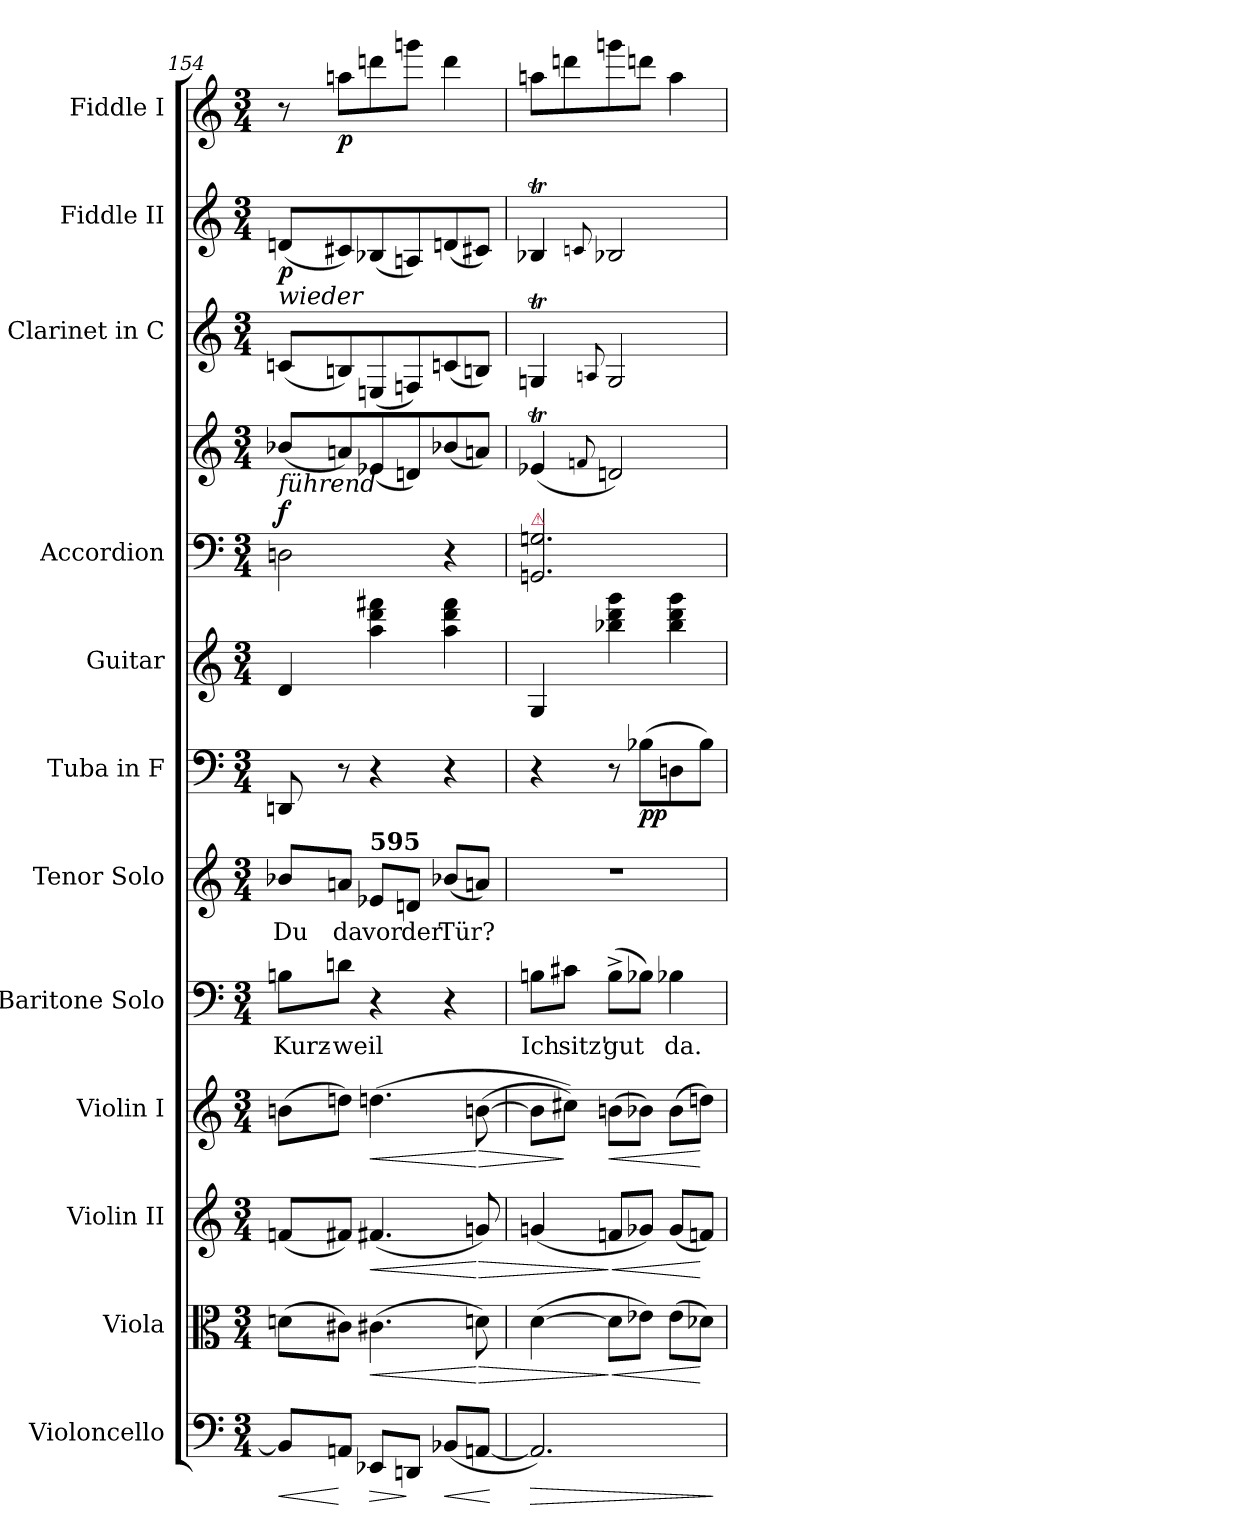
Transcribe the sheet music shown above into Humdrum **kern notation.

**kern	**dynam	**kern	**dynam	**kern	**dynam	**kern	**dynam	**kern	**text	**kern	**text	**kern	**dynam	**kern	**kern	**kern	**dynam	**kern	**kern	**dynam	**kern	**dynam
*part12	*part12	*part11	*part11	*part10	*part10	*part9	*part9	*part8	*part8	*part7	*part7	*part6	*part6	*part5	*part4	*part4	*part4	*part3	*part2	*part2	*part1	*part1
*staff13	*staff13	*staff12	*staff12	*staff11	*staff11	*staff10	*staff10	*staff9	*staff9	*staff8	*staff8	*staff7	*staff7	*staff6	*staff5	*staff4	*staff4/5	*staff3	*staff2	*staff2	*staff1	*staff1
*I"Violoncello	*	*I"Viola	*	*I"Violin II	*	*I"Violin I	*	*I"Baritone Solo	*	*I"Tenor Solo	*	*I"Tuba in F	*	*I"Guitar	*I"Accordion	*	*	*I"Clarinet in C	*I"Fiddle II	*	*I"Fiddle I	*
*I'Vc.	*	*I'Vla.	*	*I'Vln. II	*	*I'Vln. I	*	*I'B. Solo	*	*I'Tr. Solo	*	*I'Tba.	*	*	*	*	*	*I'Cl.	*I'Fid. II	*	*I'Fid. I	*
*clefF4	*	*clefC3	*	*clefG2	*	*clefG2	*	*clefF4	*	*clefG2	*	*clefF4	*	*clefG2	*clefF4	*clefG2	*	*clefG2	*clefG2	*	*clefG2	*
*k[]	*	*k[]	*	*k[]	*	*k[]	*	*k[]	*	*k[]	*	*k[]	*	*k[]	*k[]	*k[]	*	*k[]	*k[]	*	*k[]	*
*M3/4	*	*M3/4	*	*M3/4	*	*M3/4	*	*M3/4	*	*M3/4	*	*M3/4	*	*M3/4	*M3/4	*M3/4	*	*M3/4	*M3/4	*	*M3/4	*
=154	=154	=154	=154	=154	=154	=154	=154	=154	=154	=154	=154	=154	=154	=154	=154	=154	=154	=154	=154	=154	=154	=154
!	!	!	!	!	!	!	!	!	!	!	!	!	!	!	!	!	!	!	!LO:TX:b:i:t=wieder	!	!	!
!	!	!	!	!	!	!	!	!	!	!	!	!	!	!	!	!LO:TX:b:i:t=führend	!	!	!	!	!	!
!	!LO:HP:b	!	!	!	!	!	!	!	!	!	!	!	!	!	!	!	!	!	!	!	!	!
8BB-L]	<	(8dnL	.	(8fnL	.	(8bnL	.	8BnL	Kurz-	8b-XL	Du	8DDn	.	4d	2Dn	(8b-XL	f	(8cnL	(8dnL	p	8r	.
8AAnJ	[	8c#XJ)	.	8f#XJ)	.	8ddnJ)	.	8dnJ	weil	8anJ	da	8r	.	.	.	8an)	.	8Bn)	8c#X)	.	8aanL	p
!	!	!	!	!	!	!	!	!	!	!LO:TX:a:B:t=595	!	!	!	!	!	!	!	!	!	!	!	!
!	!LO:HP:b	!	!LO:HP:b	!	!LO:HP:b	!	!LO:HP:b	!	!	!	!	!	!	!	!	!	!	!	!	!	!	!
8EE-XL	>	(4.c#X	<	(4.f#X	<	(4.ddn	<	4r	.	8e-XL	vor	4r	.	4aa 4ddd 4fff#X	.	(8e-X	.	(8En	(8B-X	.	8dddn	.
8DDnJ	]	.	.	.	.	.	.	.	.	8dnJ	der	.	.	.	.	8dn)	.	8Fn)	8An)	.	8gggnJ	.
!	!LO:HP:b	!	!	!	!	!	!	!	!	!	!	!	!	!	!	!	!	!	!	!	!	!
(8BB-XL	<	.	.	.	.	.	.	4r	.	(8b-XL	Tür?	4r	.	4aa 4ddd 4fff#	4r	(8b-X	.	(8cn	(8dn	.	4ddd	.
!	!	!	!LO:HP:n=1:b	!	!LO:HP:n=1:b	!	!LO:HP:n=1:b	!	!	!	!	!	!	!	!	!	!	!	!	!	!	!
[8AAnJ	.	8dn)	[ >	8gn)	[ >	([8bn	[ >	.	.	8anJ)	.	.	.	.	.	8anJ)	.	8BnJ)	8c#XJ)	.	.	.
.	[	.	.	.	.	.	.	.	.	.	.	.	.	.	.	.	.	.	.	.	.	.
=155	=155	=155	=155	=155	=155	=155	=155	=155	=155	=155	=155	=155	=155	=155	=155	=155	=155	=155	=155	=155	=155	=155
!	!	!	!	!	!	!	!	!	!	!	!	!	!	!	!LO:TX:a:color=crimson:t=⚠	!	!	!	!	!	!	!
!	!LO:HP:b	!	!	!	!	!	!	!	!	!	!	!	!	!	!	!	!	!	!	!	!	!
*	*	*	*	*	*	*	*	*	*	*	*	*	*	*	*	*^	*	*^	*^	*	*	*
2.AA])	>	([4d	.	(4gn	.	8bnL]	.	8BnL	Ich	2.r	.	4r	.	4G	2.GGn 2.Gn	(4e-XT	4ryy	.	4GnT	4ryy	4B-XT	4ryy	.	8aanL	.
.	.	.	.	.	.	8cc#XJ))	]	8c#XJ	sitz'	.	.	.	.	.	.	.	.	.	.	.	.	.	.	8dddn	.
.	.	.	.	.	.	.	.	.	.	.	.	.	.	.	.	.	8qqfn/	.	.	8qqAn/	.	8qqcn/	.	.	.
!	!	!	!LO:HP:n=1:b	!	!LO:HP:n=1:b	!	!LO:HP:b	!	!	!	!	!	!	!	!	!	!	!	!	!	!	!	!	!	!
.	.	8dL]	] <	8fnL	] <	(8bnL	<	(8B^L	gut	.	.	8r	.	4bb-X 4ddd 4ggg	.	2dn)	2ryy	.	2G	2ryy	2B-X	2ryy	.	8gggn	.
.	.	8e-XJ)	.	8g-XJ)	.	8b-XJ)	.	8B-XJ)	.	.	.	(8B-XL	pp	.	.	.	.	.	.	.	.	.	.	8dddnJ	.
.	.	(8e-L	.	(8g-L	.	(8b-L	.	4B-X	da.	.	.	8Dn	.	4bb- 4ddd 4ggg	.	.	.	.	.	.	.	.	.	4aa	.
.	.	8d-XJ)	[	8fnJ)	[	8ddnJ)	[	.	.	.	.	8B-J)	.	.	.	.	.	.	.	.	.	.	.	.	.
*	*	*	*	*	*	*	*	*	*	*	*	*	*	*	*	*v	*v	*	*	*	*v	*v	*	*	*
*	*	*	*	*	*	*	*	*	*	*	*	*	*	*	*	*	*	*v	*v	*	*	*	*
.	]	.	.	.	.	.	.	.	.	.	.	.	.	.	.	.	.	.	.	.	.	.
=	=	=	=	=	=	=	=	=	=	=	=	=	=	=	=	=	=	=	=	=	=	=
*-	*-	*-	*-	*-	*-	*-	*-	*-	*-	*-	*-	*-	*-	*-	*-	*-	*-	*-	*-	*-	*-	*-
